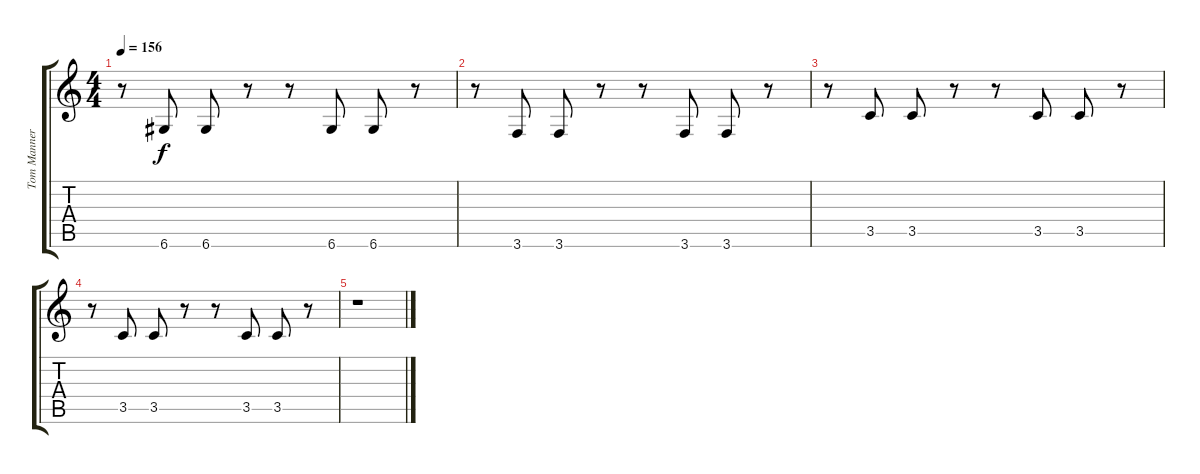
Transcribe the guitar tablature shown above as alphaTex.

\track ("Tom Manners" "Tom Manner") {instrument distortionguitar}
\staff {score tabs}
\tuning (E4 B3 G3 D3 A2 D2) {hide}
\ts (4 4)
\tempo 156
\clef g2
\ks c
r.8{dy f} 6.6.8 6.6.8 r.8 r.8 6.6.8 6.6.8 r.8 |
r.8 3.6.8 3.6.8 r.8 r.8 3.6.8 3.6.8 r.8 |
r.8 3.5.8 3.5.8 r.8 r.8 3.5.8 3.5.8 r.8 |
r.8 3.5.8 3.5.8 r.8 r.8 3.5.8 3.5.8 r.8 |
r.1
